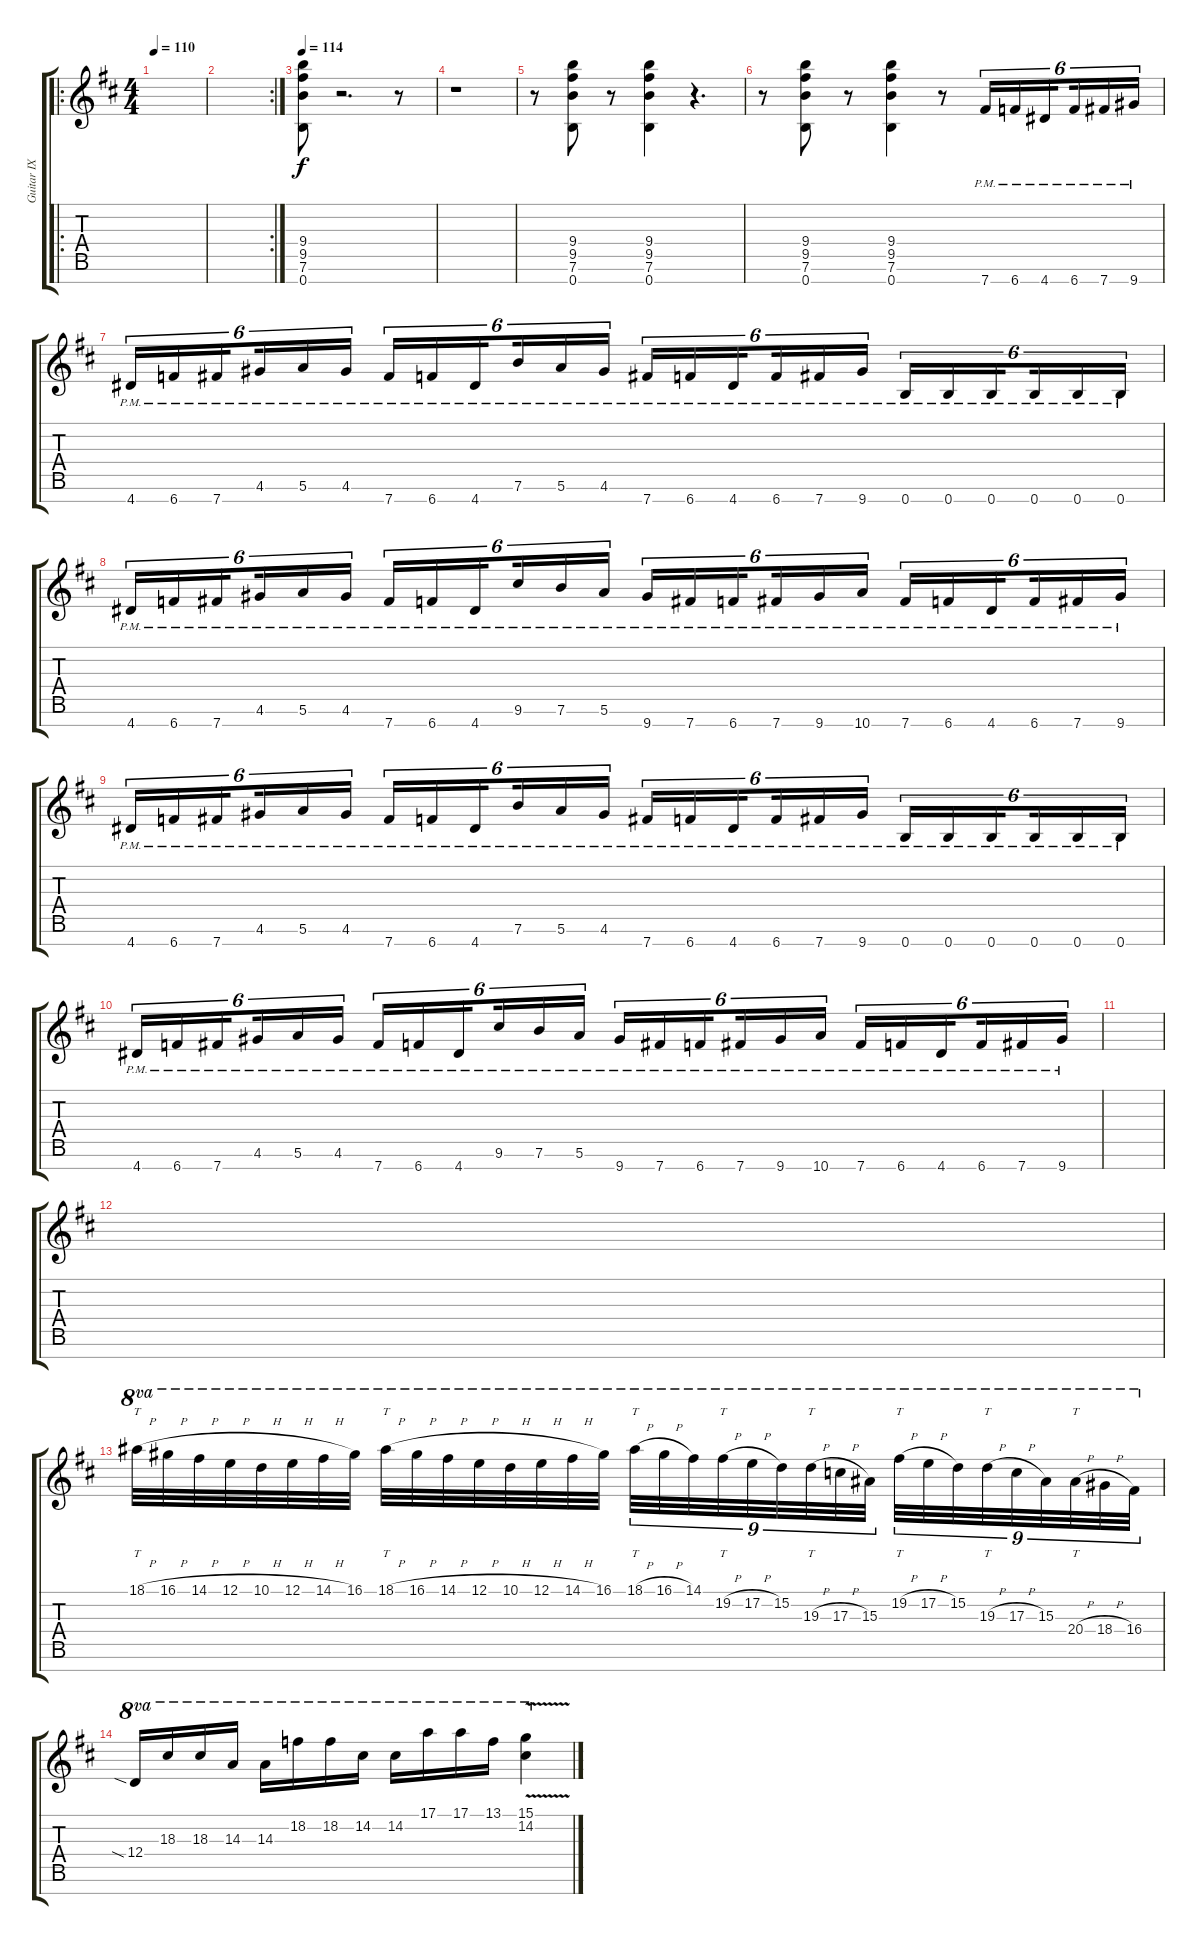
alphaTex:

\track ("Guitar IX (7 strings Standard Tuning)" "Guitar IX ") {instrument distortionguitar}
\staff {score tabs}
\tuning (E4 B3 G3 D3 A2 E2 B1) {hide}
\ro
\ts (4 4)
\tempo 110
\clef g2
\ks d
|
\rc 2
|
\tempo 114
(9.4 9.5 7.6 0.7).8{ot 8vb} r.2{d ot 8vb} r.8{ot 8vb} |
r.1{ot 8vb} |
r.8{ot 8vb} (9.4 9.5 7.6 0.7).8{ot 8vb} r.8{ot 8vb} (9.4 9.5 7.6 0.7).4{ot 8vb} r.4{d ot 8vb} |
r.8{ot 8vb} (9.4 9.5 7.6 0.7).8{ot 8vb} r.8{ot 8vb} (9.4 9.5 7.6 0.7).4{ot 8vb} r.8{ot 8vb} 7.7{pm}.16{tu (6 4) ot 8vb} 6.7{pm}.16{tu (6 4) ot 8vb} 4.7{pm}.16{tu (6 4) ot 8vb beam splitsecondary} 6.7{pm}.16{tu (6 4) ot 8vb} 7.7{pm}.16{tu (6 4) ot 8vb} 9.7{pm}.16{tu (6 4) ot 8vb} |
4.7{pm}.16{tu (6 4) ot 8vb} 6.7{pm}.16{tu (6 4) ot 8vb} 7.7{pm}.16{tu (6 4) ot 8vb beam splitsecondary} 4.6{pm}.16{tu (6 4) ot 8vb} 5.6{pm}.16{tu (6 4) ot 8vb} 4.6{pm}.16{tu (6 4) ot 8vb} 7.7{pm}.16{tu (6 4) ot 8vb} 6.7{pm}.16{tu (6 4) ot 8vb} 4.7{pm}.16{tu (6 4) ot 8vb beam splitsecondary} 7.6{pm}.16{tu (6 4) ot 8vb} 5.6{pm}.16{tu (6 4) ot 8vb} 4.6{pm}.16{tu (6 4) ot 8vb} 7.7{pm}.16{tu (6 4) ot 8vb} 6.7{pm}.16{tu (6 4) ot 8vb} 4.7{pm}.16{tu (6 4) ot 8vb beam splitsecondary} 6.7{pm}.16{tu (6 4) ot 8vb} 7.7{pm}.16{tu (6 4) ot 8vb} 9.7{pm}.16{tu (6 4) ot 8vb} 0.7{pm}.16{tu (6 4) ot 8vb} 0.7{pm}.16{tu (6 4) ot 8vb} 0.7{pm}.16{tu (6 4) ot 8vb beam splitsecondary} 0.7{pm}.16{tu (6 4) ot 8vb} 0.7{pm}.16{tu (6 4) ot 8vb} 0.7{pm}.16{tu (6 4) ot 8vb} |
4.7{pm}.16{tu (6 4) ot 8vb} 6.7{pm}.16{tu (6 4) ot 8vb} 7.7{pm}.16{tu (6 4) ot 8vb beam splitsecondary} 4.6{pm}.16{tu (6 4) ot 8vb} 5.6{pm}.16{tu (6 4) ot 8vb} 4.6{pm}.16{tu (6 4) ot 8vb} 7.7{pm}.16{tu (6 4) ot 8vb} 6.7{pm}.16{tu (6 4) ot 8vb} 4.7{pm}.16{tu (6 4) ot 8vb beam splitsecondary} 9.6{pm}.16{tu (6 4) ot 8vb} 7.6{pm}.16{tu (6 4) ot 8vb} 5.6{pm}.16{tu (6 4) ot 8vb} 9.7{pm}.16{tu (6 4) ot 8vb} 7.7{pm}.16{tu (6 4) ot 8vb} 6.7{pm}.16{tu (6 4) ot 8vb beam splitsecondary} 7.7{pm}.16{tu (6 4) ot 8vb} 9.7{pm}.16{tu (6 4) ot 8vb} 10.7{pm}.16{tu (6 4) ot 8vb} 7.7{pm}.16{tu (6 4) ot 8vb} 6.7{pm}.16{tu (6 4) ot 8vb} 4.7{pm}.16{tu (6 4) ot 8vb beam splitsecondary} 6.7{pm}.16{tu (6 4) ot 8vb} 7.7{pm}.16{tu (6 4) ot 8vb} 9.7{pm}.16{tu (6 4) ot 8vb} |
4.7{pm}.16{tu (6 4) ot 8vb} 6.7{pm}.16{tu (6 4) ot 8vb} 7.7{pm}.16{tu (6 4) ot 8vb beam splitsecondary} 4.6{pm}.16{tu (6 4) ot 8vb} 5.6{pm}.16{tu (6 4) ot 8vb} 4.6{pm}.16{tu (6 4) ot 8vb} 7.7{pm}.16{tu (6 4) ot 8vb} 6.7{pm}.16{tu (6 4) ot 8vb} 4.7{pm}.16{tu (6 4) ot 8vb beam splitsecondary} 7.6{pm}.16{tu (6 4) ot 8vb} 5.6{pm}.16{tu (6 4) ot 8vb} 4.6{pm}.16{tu (6 4) ot 8vb} 7.7{pm}.16{tu (6 4) ot 8vb} 6.7{pm}.16{tu (6 4) ot 8vb} 4.7{pm}.16{tu (6 4) ot 8vb beam splitsecondary} 6.7{pm}.16{tu (6 4) ot 8vb} 7.7{pm}.16{tu (6 4) ot 8vb} 9.7{pm}.16{tu (6 4) ot 8vb} 0.7{pm}.16{tu (6 4) ot 8vb} 0.7{pm}.16{tu (6 4) ot 8vb} 0.7{pm}.16{tu (6 4) ot 8vb beam splitsecondary} 0.7{pm}.16{tu (6 4) ot 8vb} 0.7{pm}.16{tu (6 4) ot 8vb} 0.7{pm}.16{tu (6 4) ot 8vb} |
4.7{pm}.16{tu (6 4) ot 8vb} 6.7{pm}.16{tu (6 4) ot 8vb} 7.7{pm}.16{tu (6 4) ot 8vb beam splitsecondary} 4.6{pm}.16{tu (6 4) ot 8vb} 5.6{pm}.16{tu (6 4) ot 8vb} 4.6{pm}.16{tu (6 4) ot 8vb} 7.7{pm}.16{tu (6 4) ot 8vb} 6.7{pm}.16{tu (6 4) ot 8vb} 4.7{pm}.16{tu (6 4) ot 8vb beam splitsecondary} 9.6{pm}.16{tu (6 4) ot 8vb} 7.6{pm}.16{tu (6 4) ot 8vb} 5.6{pm}.16{tu (6 4) ot 8vb} 9.7{pm}.16{tu (6 4) ot 8vb} 7.7{pm}.16{tu (6 4) ot 8vb} 6.7{pm}.16{tu (6 4) ot 8vb beam splitsecondary} 7.7{pm}.16{tu (6 4) ot 8vb} 9.7{pm}.16{tu (6 4) ot 8vb} 10.7{pm}.16{tu (6 4) ot 8vb} 7.7{pm}.16{tu (6 4) ot 8vb} 6.7{pm}.16{tu (6 4) ot 8vb} 4.7{pm}.16{tu (6 4) ot 8vb beam splitsecondary} 6.7{pm}.16{tu (6 4) ot 8vb} 7.7{pm}.16{tu (6 4) ot 8vb} 9.7{pm}.16{tu (6 4) ot 8vb} |
|
|
18.1{h}.32{tt ot 8va} 16.1{h}.32{ot 8va} 14.1{h}.32{ot 8va} 12.1{h}.32{ot 8va} 10.1{h}.32{ot 8va} 12.1{h}.32{ot 8va} 14.1{h}.32{ot 8va} 16.1.32{ot 8va} 18.1{h}.32{tt ot 8va} 16.1{h}.32{ot 8va} 14.1{h}.32{ot 8va} 12.1{h}.32{ot 8va} 10.1{h}.32{ot 8va} 12.1{h}.32{ot 8va} 14.1{h}.32{ot 8va} 16.1.32{ot 8va} 18.1{h}.32{tt tu (9 8) ot 8va} 16.1{h}.32{tu (9 8) ot 8va} 14.1.32{tu (9 8) ot 8va} 19.2{h}.32{tt tu (9 8) ot 8va} 17.2{h}.32{tu (9 8) ot 8va} 15.2.32{tu (9 8) ot 8va} 19.3{h}.32{tt tu (9 8) ot 8va} 17.3{h}.32{tu (9 8) ot 8va} 15.3.32{tu (9 8) ot 8va} 19.2{h}.32{tt tu (9 8) ot 8va} 17.2{h}.32{tu (9 8) ot 8va} 15.2.32{tu (9 8) ot 8va} 19.3{h}.32{tt tu (9 8) ot 8va} 17.3{h}.32{tu (9 8) ot 8va} 15.3.32{tu (9 8) ot 8va} 20.4{h}.32{tt tu (9 8) ot 8va} 18.4{h}.32{tu (9 8) ot 8va} 16.4.32{tu (9 8) ot 8va} |
12.4{sia}.16{ot 8va} 18.3.16{ot 8va} 18.3.16{ot 8va} 14.3.16{ot 8va} 14.3.16{ot 8va} 18.2.16{ot 8va} 18.2.16{ot 8va} 14.2.16{ot 8va} 14.2.16{ot 8va} 17.1.16{ot 8va} 17.1.16{ot 8va} 13.1.16{ot 8va} (15.1 14.2{v}).4{ot 8va}
